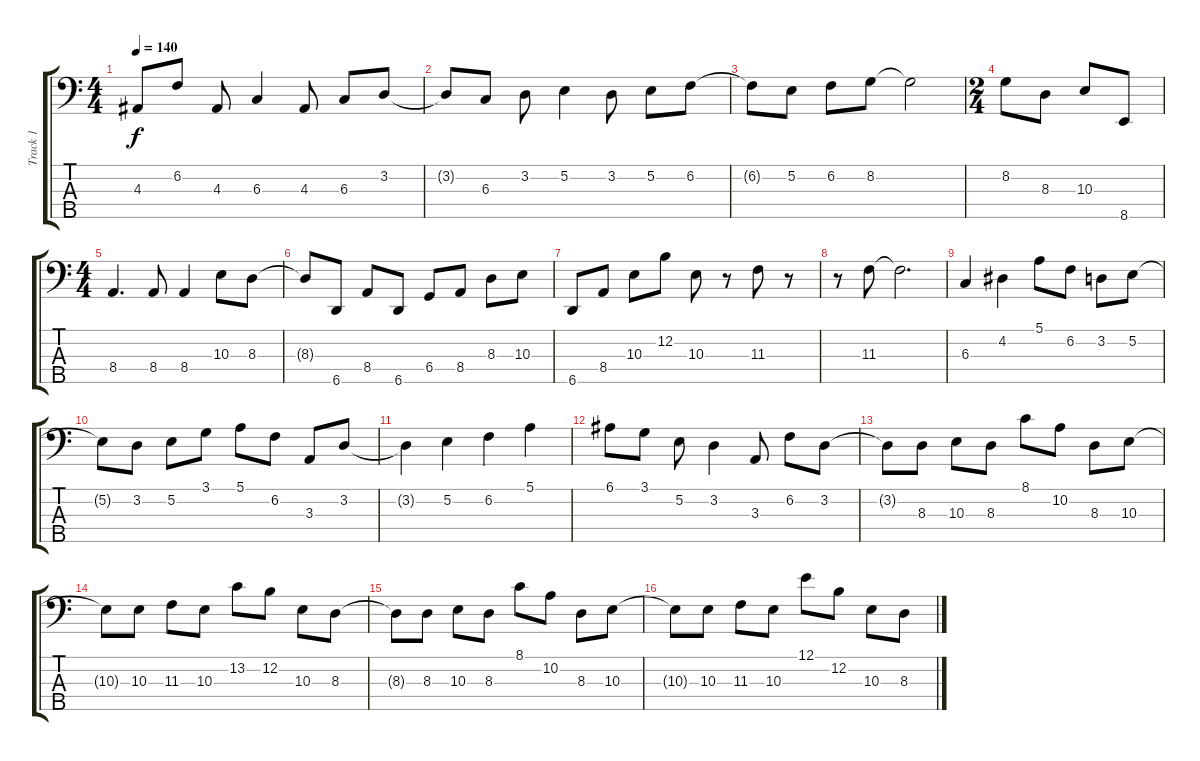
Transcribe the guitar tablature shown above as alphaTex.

\track ("Track 1" "Track 1") {instrument electricbassfinger}
\staff {score tabs}
\tuning (E2 B1 Gb1 Db1 Ab0) {hide}
\ts (4 4)
\tempo 140
\clef f4
\ks c
4.3{t}.8{dy f} 6.2.8 4.3.8 6.3.4 4.3.8 6.3.8 3.2.8 |
3.2{t}.8 6.3.8 3.2.8 5.2.4 3.2.8 5.2.8 6.2.8 |
6.2{t}.8 5.2.8 6.2.8 8.2.8 8.2{t}.2 |
\ts (2 4)
8.2.8 8.3.8 10.3.8 8.5.8 |
\ts (4 4)
8.4.4{d} 8.4.8 8.4.4 10.3.8 8.3.8 |
8.3{t}.8 6.5.8 8.4.8 6.5.8 6.4.8 8.4.8 8.3.8 10.3.8 |
6.5.8 8.4.8 10.3.8 12.2.8 10.3.8 r.8 11.3.8 r.8 |
r.8 11.3.8 11.3{t}.2{d} |
6.3.4 4.2.4 5.1.8 6.2.8 3.2.8 5.2.8 |
5.2{t}.8 3.2.8 5.2.8 3.1.8 5.1.8 6.2.8 3.3.8 3.2.8 |
3.2{t}.4 5.2.4 6.2.4 5.1.4 |
6.1.8 3.1.8 5.2.8 3.2.4 3.3.8 6.2.8 3.2.8 |
3.2{t}.8 8.3.8 10.3.8 8.3.8 8.1.8 10.2.8 8.3.8 10.3.8 |
10.3{t}.8 10.3.8 11.3.8 10.3.8 13.2.8 12.2.8 10.3.8 8.3.8 |
8.3{t}.8 8.3.8 10.3.8 8.3.8 8.1.8 10.2.8 8.3.8 10.3.8 |
10.3{t}.8 10.3.8 11.3.8 10.3.8 12.1.8 12.2.8 10.3.8 8.3.8
